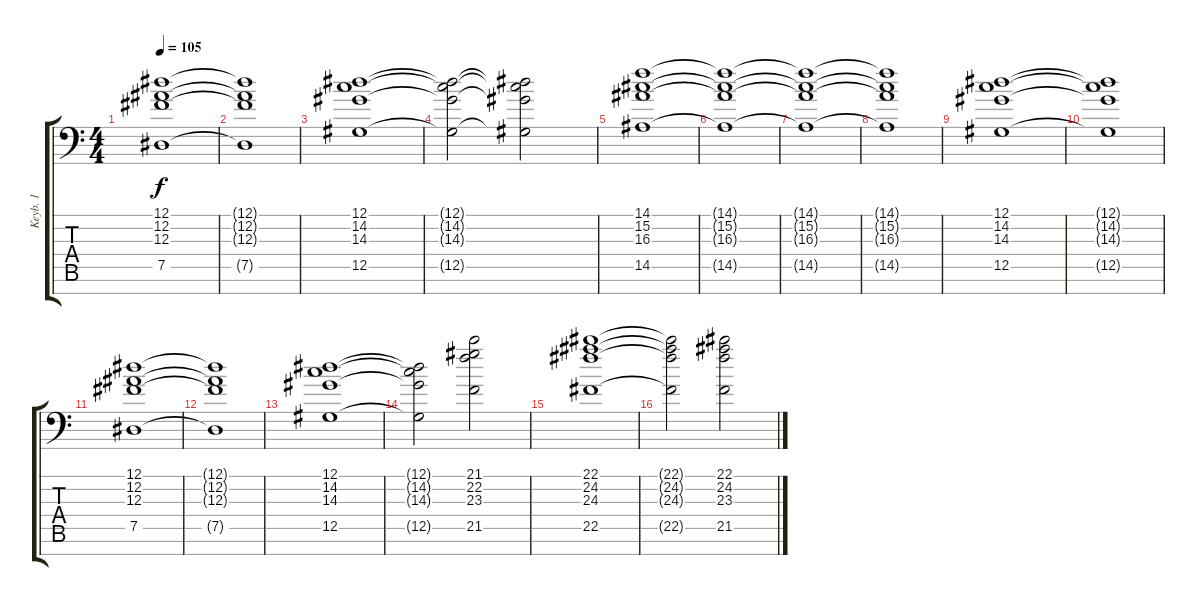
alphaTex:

\track ("Keyb. 1" "Keyb. 1") {instrument rockorgan}
\staff {score tabs}
\tuning (Eb4 Bb3 Gb3 Db3 Ab2 Eb2 Bb1) {hide}
\ts (4 4)
\tempo 105
\clef f4
\ks c
(12.1 12.2 12.3 7.5).1{dy f} |
(12.1{t} 12.2{t} 12.3{t} 7.5{t}).1 |
(12.1 14.2 14.3 12.5).1 |
(12.1{t} 14.2{t} 14.3{t} 12.5{t}).2 (12.1{t} 14.2{t} 14.3{t} 12.5{t}).2 |
(14.1 15.2 16.3 14.5).1{instrument rockorgan} |
(14.1{t} 15.2{t} 16.3{t} 14.5{t}).1 |
(14.1{t} 15.2{t} 16.3{t} 14.5{t}).1 |
(14.1{t} 15.2{t} 16.3{t} 14.5{t}).1 |
(12.1 14.2 14.3 12.5).1 |
(12.1{t} 14.2{t} 14.3{t} 12.5{t}).1 |
(12.1 12.2 12.3 7.5).1 |
(12.1{t} 12.2{t} 12.3{t} 7.5{t}).1 |
(12.1 14.2 14.3 12.5).1 |
(12.1{t} 14.2{t} 14.3{t} 12.5{t}).2 (21.1 22.2 23.3 21.5).2 |
(22.1 24.2 24.3 22.5).1 |
(22.1{t} 24.2{t} 24.3{t} 22.5{t}).2 (22.1 24.2 23.3 21.5).2
